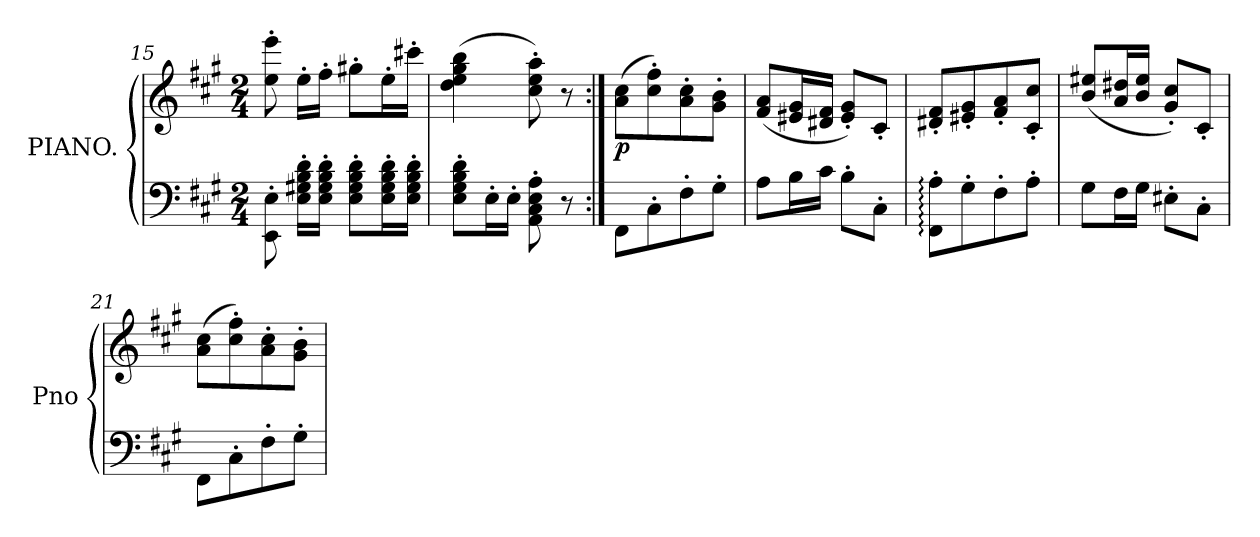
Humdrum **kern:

**kern	**kern	**dynam
*part1	*part1	*part1
*staff2	*staff1	*staff1/2
*I"PIANO.	*	*
*I'Pno	*	*
*clefF4	*clefG2	*
*k[f#c#g#]	*k[f#c#g#]	*
*A:	*A:	*
*M2/4	*M2/4	*
=15	=15	=15
8EE\' 8E\'	8ee\' 8eee\'	.
16E\' 16G#X\' 16B\' 16d\'LL	16ee'\LL	.
16E\' 16G#\' 16B\' 16d\'JJ	16ff#'\JJ	.
8E\' 8G#\' 8B\' 8d\'L	8gg#X'\L	.
16E\' 16G#\' 16B\' 16d\'L	16ee'\L	.
16E\' 16G#\' 16B\' 16d\'JJ	16ccc#X'\JJ	.
=16	=16	=16
8E\' 8G#\' 8B\' 8d\'L	(>4dd\ 4ee\ 4gg#\ 4bb\	.
16E'\L	.	.
16E'\JJ	.	.
8AA\' 8C#\' 8E\' 8A\'	8cc#\' 8ee\' 8aa\')	.
8r	8r	.
!!LO:LB:g=z
=17:|!	=17:|!	=17:|!
!	!	!LO:DY:b
8FF#\L	(>8a\ 8cc#\L	p
8C#'\	8cc#\' 8ff#\')	.
8F#'\	8a\' 8cc#\'	.
8G#'\J	8g#\' 8b\'J	.
=18	=18	=18
8A\L	(8f#/ 8a/L	.
16B\L	16e#X/ 16g#/L	.
16c#\JJ	16d#X/ 16f#/JJ	.
8B'\L	8e#/' 8g#/'L)	.
8C#'\J	8c#'/J	.
=19	=19	=19
8FF#\:' 8A\:'L	8d#X/' 8f#/'L	.
8G#'\	8e#X/' 8g#/'	.
8F#'\	8f#/' 8a/'	.
8A'\J	8c#/' 8cc#/'J	.
=20	=20	=20
8G#\L	(8b/ 8ee#X/L	.
16F#\L	16a/ 16dd#X/L	.
16G#\JJ	16b/ 16ee#/JJ	.
8E#X'\L	8g#/' 8cc#/'L)	.
8C#'\J	8c#'/J	.
=21	=21	=21
8FF#\L	(>8a\ 8cc#\L	.
8C#'\	8cc#\' 8ff#\')	.
8F#'\	8a\' 8cc#\'	.
8G#'\J	8g#\' 8b\'J	.
=	=	=
*-	*-	*-
